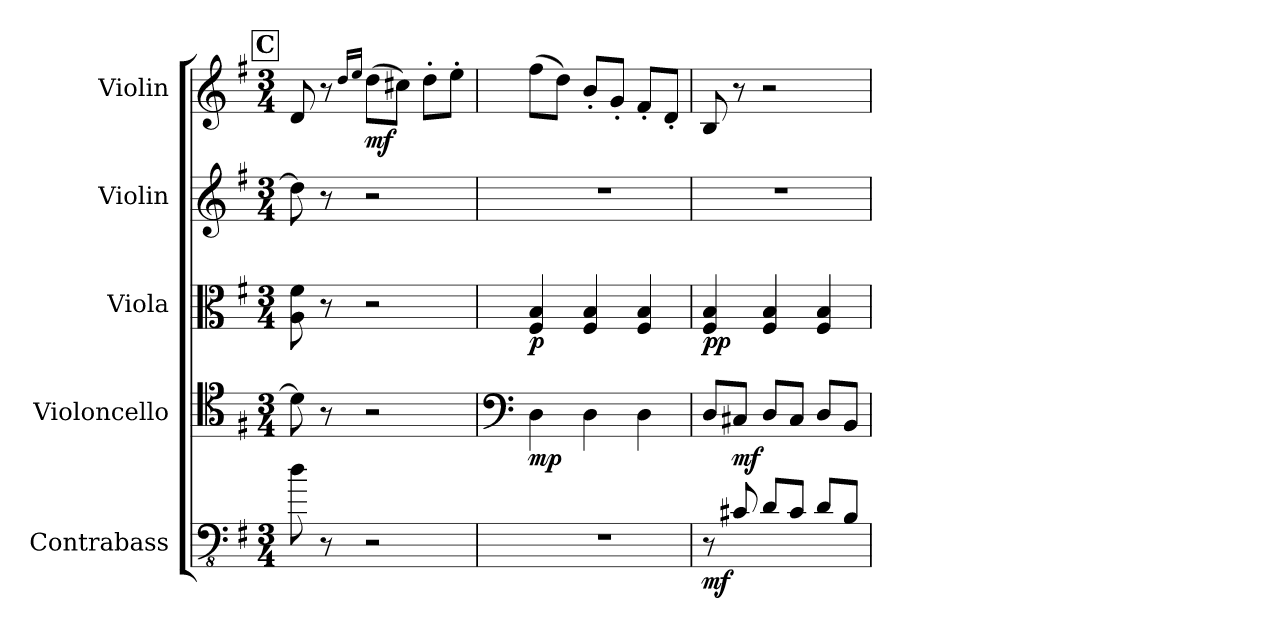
**kern	**dynam	**kern	**dynam	**kern	**dynam	**kern	**kern	**dynam
*part5	*part5	*part4	*part4	*part3	*part3	*part2	*part1	*part1
*staff5	*staff5	*staff4	*staff4	*staff3	*staff3	*staff2	*staff1	*staff1
*I"Contrabass	*	*I"Violoncello	*	*I"Viola	*	*I"Violin	*I"Violin	*
*I'Cb.	*	*I'Vc.	*	*I'Vla.	*	*I'Vln.	*I'Vln.	*
*clefFv4	*	*clefC4	*	*clefC3	*	*clefG2	*clefG2	*
*ITrd7c12	*	*	*	*	*	*	*	*
*k[f#]	*	*k[f#]	*	*k[f#]	*	*k[f#]	*k[f#]	*
*M3/4	*	*M3/4	*	*M3/4	*	*M3/4	*M3/4	*
!!LO:REH:place=s1:a:B:fs=14:t=C
=73	=73	=73	=73	=73	=73	=73	=73	=73
8D\	.	8d\]	.	8A\ 8f#\	.	8dd\]	8d/	.
8r	.	8r	.	8r	.	8r	8r	.
.	.	.	.	.	.	.	16qdd/LL	.
.	.	.	.	.	.	.	16qee/JJ	.
!	!	!	!	!	!	!	!	!LO:DY:b
2r	.	2r	.	2r	.	2r	(8dd\L	mf
.	.	.	.	.	.	.	8cc#X\J)	.
.	.	.	.	.	.	.	8dd'\L	.
.	.	.	.	.	.	.	8ee'\J	.
=74	=74	=74	=74	=74	=74	=74	=74	=74
*	*	*clefF4	*	*	*	*	*	*
!	!	!	!LO:DY:b	!	!LO:DY:b	!	!	!
2.r	.	4D\	mp	4F#/ 4B/	p	2.r	(8ff#\L	.
.	.	.	.	.	.	.	8dd\J)	.
.	.	4D\	.	4F#/ 4B/	.	.	8b'/L	.
.	.	.	.	.	.	.	8g'/J	.
.	.	4D\	.	4F#/ 4B/	.	.	8f#'/L	.
.	.	.	.	.	.	.	8d'/J	.
=75	=75	=75	=75	=75	=75	=75	=75	=75
!	!LO:DY:b	!	!	!	!LO:DY:b	!	!	!
8r	mf	8D/L	.	4F#/ 4B/	pp	2.r	8B/	.
!	!	!	!LO:DY:b	!	!	!	!	!
8CC#X/	.	8C#X/J	mf	.	.	.	8r	.
8DD/L	.	8D/L	.	4F#/ 4B/	.	.	2r	.
8CC#/J	.	8C#/J	.	.	.	.	.	.
8DD/L	.	8D/L	.	4F#/ 4B/	.	.	.	.
8BBB/J	.	8BB/J	.	.	.	.	.	.
=	=	=	=	=	=	=	=	=
*-	*-	*-	*-	*-	*-	*-	*-	*-
